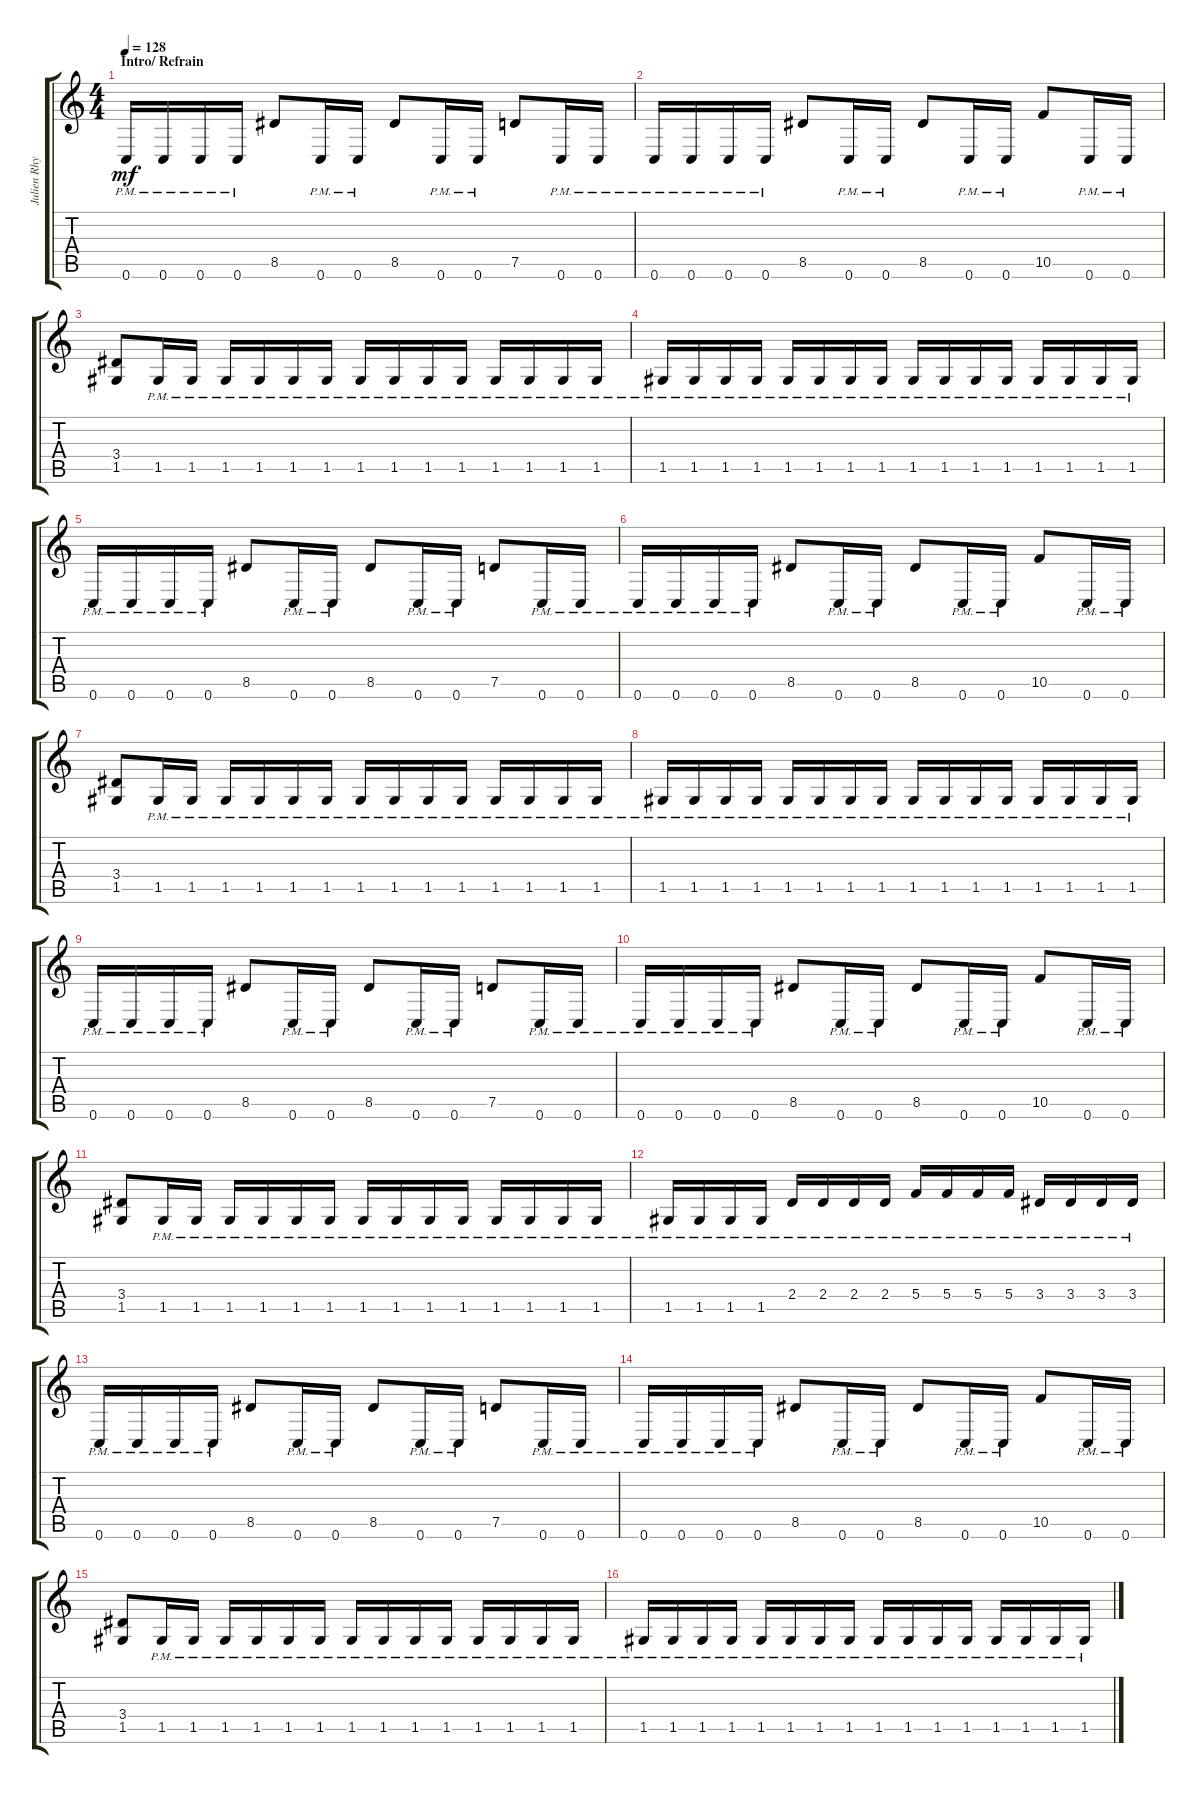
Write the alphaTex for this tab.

\track ("Julien Rhythm" "Julien Rhy") {instrument distortionguitar}
\staff {score tabs}
\tuning (D4 A3 F3 C3 G2 C2) {hide}
\ts (4 4)
\section ("" "Intro/ Refrain")
\tempo 128
\clef g2
\ks c
0.6{pm}.16{dy mf instrument distortionguitar} 0.6{pm}.16 0.6{pm}.16 0.6{pm}.16 8.5.8 0.6{pm}.16 0.6{pm}.16 8.5.8 0.6{pm}.16 0.6{pm}.16 7.5.8 0.6{pm}.16 0.6{pm}.16 |
0.6{pm}.16 0.6{pm}.16 0.6{pm}.16 0.6{pm}.16 8.5.8 0.6{pm}.16 0.6{pm}.16 8.5.8 0.6{pm}.16 0.6{pm}.16 10.5.8 0.6{pm}.16 0.6{pm}.16 |
(3.4 1.5).8 1.5{pm}.16 1.5{pm}.16 1.5{pm}.16 1.5{pm}.16 1.5{pm}.16 1.5{pm}.16 1.5{pm}.16 1.5{pm}.16 1.5{pm}.16 1.5{pm}.16 1.5{pm}.16 1.5{pm}.16 1.5{pm}.16 1.5{pm}.16 |
1.5{pm}.16 1.5{pm}.16 1.5{pm}.16 1.5{pm}.16 1.5{pm}.16 1.5{pm}.16 1.5{pm}.16 1.5{pm}.16 1.5{pm}.16 1.5{pm}.16 1.5{pm}.16 1.5{pm}.16 1.5{pm}.16 1.5{pm}.16 1.5{pm}.16 1.5{pm}.16 |
0.6{pm}.16 0.6{pm}.16 0.6{pm}.16 0.6{pm}.16 8.5.8 0.6{pm}.16 0.6{pm}.16 8.5.8 0.6{pm}.16 0.6{pm}.16 7.5.8 0.6{pm}.16 0.6{pm}.16 |
0.6{pm}.16 0.6{pm}.16 0.6{pm}.16 0.6{pm}.16 8.5.8 0.6{pm}.16 0.6{pm}.16 8.5.8 0.6{pm}.16 0.6{pm}.16 10.5.8 0.6{pm}.16 0.6{pm}.16 |
(3.4 1.5).8 1.5{pm}.16 1.5{pm}.16 1.5{pm}.16 1.5{pm}.16 1.5{pm}.16 1.5{pm}.16 1.5{pm}.16 1.5{pm}.16 1.5{pm}.16 1.5{pm}.16 1.5{pm}.16 1.5{pm}.16 1.5{pm}.16 1.5{pm}.16 |
1.5{pm}.16 1.5{pm}.16 1.5{pm}.16 1.5{pm}.16 1.5{pm}.16 1.5{pm}.16 1.5{pm}.16 1.5{pm}.16 1.5{pm}.16 1.5{pm}.16 1.5{pm}.16 1.5{pm}.16 1.5{pm}.16 1.5{pm}.16 1.5{pm}.16 1.5{pm}.16 |
0.6{pm}.16 0.6{pm}.16 0.6{pm}.16 0.6{pm}.16 8.5.8 0.6{pm}.16 0.6{pm}.16 8.5.8 0.6{pm}.16 0.6{pm}.16 7.5.8 0.6{pm}.16 0.6{pm}.16 |
0.6{pm}.16 0.6{pm}.16 0.6{pm}.16 0.6{pm}.16 8.5.8 0.6{pm}.16 0.6{pm}.16 8.5.8 0.6{pm}.16 0.6{pm}.16 10.5.8 0.6{pm}.16 0.6{pm}.16 |
(3.4 1.5).8 1.5{pm}.16 1.5{pm}.16 1.5{pm}.16 1.5{pm}.16 1.5{pm}.16 1.5{pm}.16 1.5{pm}.16 1.5{pm}.16 1.5{pm}.16 1.5{pm}.16 1.5{pm}.16 1.5{pm}.16 1.5{pm}.16 1.5{pm}.16 |
1.5{pm}.16 1.5{pm}.16 1.5{pm}.16 1.5{pm}.16 2.4{pm}.16 2.4{pm}.16 2.4{pm}.16 2.4{pm}.16 5.4{pm}.16 5.4{pm}.16 5.4{pm}.16 5.4{pm}.16 3.4{pm}.16 3.4{pm}.16 3.4{pm}.16 3.4{pm}.16 |
0.6{pm}.16 0.6{pm}.16 0.6{pm}.16 0.6{pm}.16 8.5.8 0.6{pm}.16 0.6{pm}.16 8.5.8 0.6{pm}.16 0.6{pm}.16 7.5.8 0.6{pm}.16 0.6{pm}.16 |
0.6{pm}.16 0.6{pm}.16 0.6{pm}.16 0.6{pm}.16 8.5.8 0.6{pm}.16 0.6{pm}.16 8.5.8 0.6{pm}.16 0.6{pm}.16 10.5.8 0.6{pm}.16 0.6{pm}.16 |
(3.4 1.5).8 1.5{pm}.16 1.5{pm}.16 1.5{pm}.16 1.5{pm}.16 1.5{pm}.16 1.5{pm}.16 1.5{pm}.16 1.5{pm}.16 1.5{pm}.16 1.5{pm}.16 1.5{pm}.16 1.5{pm}.16 1.5{pm}.16 1.5{pm}.16 |
1.5{pm}.16 1.5{pm}.16 1.5{pm}.16 1.5{pm}.16 1.5{pm}.16 1.5{pm}.16 1.5{pm}.16 1.5{pm}.16 1.5{pm}.16 1.5{pm}.16 1.5{pm}.16 1.5{pm}.16 1.5{pm}.16 1.5{pm}.16 1.5{pm}.16 1.5{pm}.16
